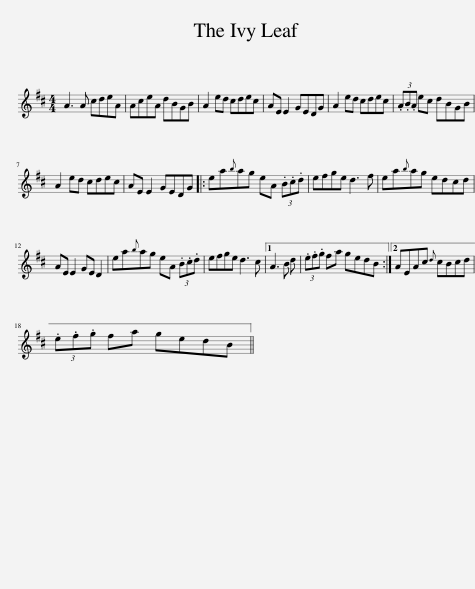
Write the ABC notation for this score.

X:1
L:1/8
M:4/4
I:linebreak $
K:D
V:1 treble
V:1
 A3 A cdeA | AceA dBGB | A2 ed cdec | AE E2 GEDG | A2 ed cdec | %5
 (3.A.B.A ec dBGB |$ A2 ed cdec | AE E2 GEDG |: ea{b}ag eA (3.B.c.d | efge d3 f | %10
 ea{b}ag edcd |$ AE E2 GE D2 | ea{b}ag eA (3.B.c.d | efge d3 c |1 A3 B d | %15
 (3.e.f.g fa gedB :|2 AEAc{d} cBcd |$ (3.e.f.g fa gedB || %18
